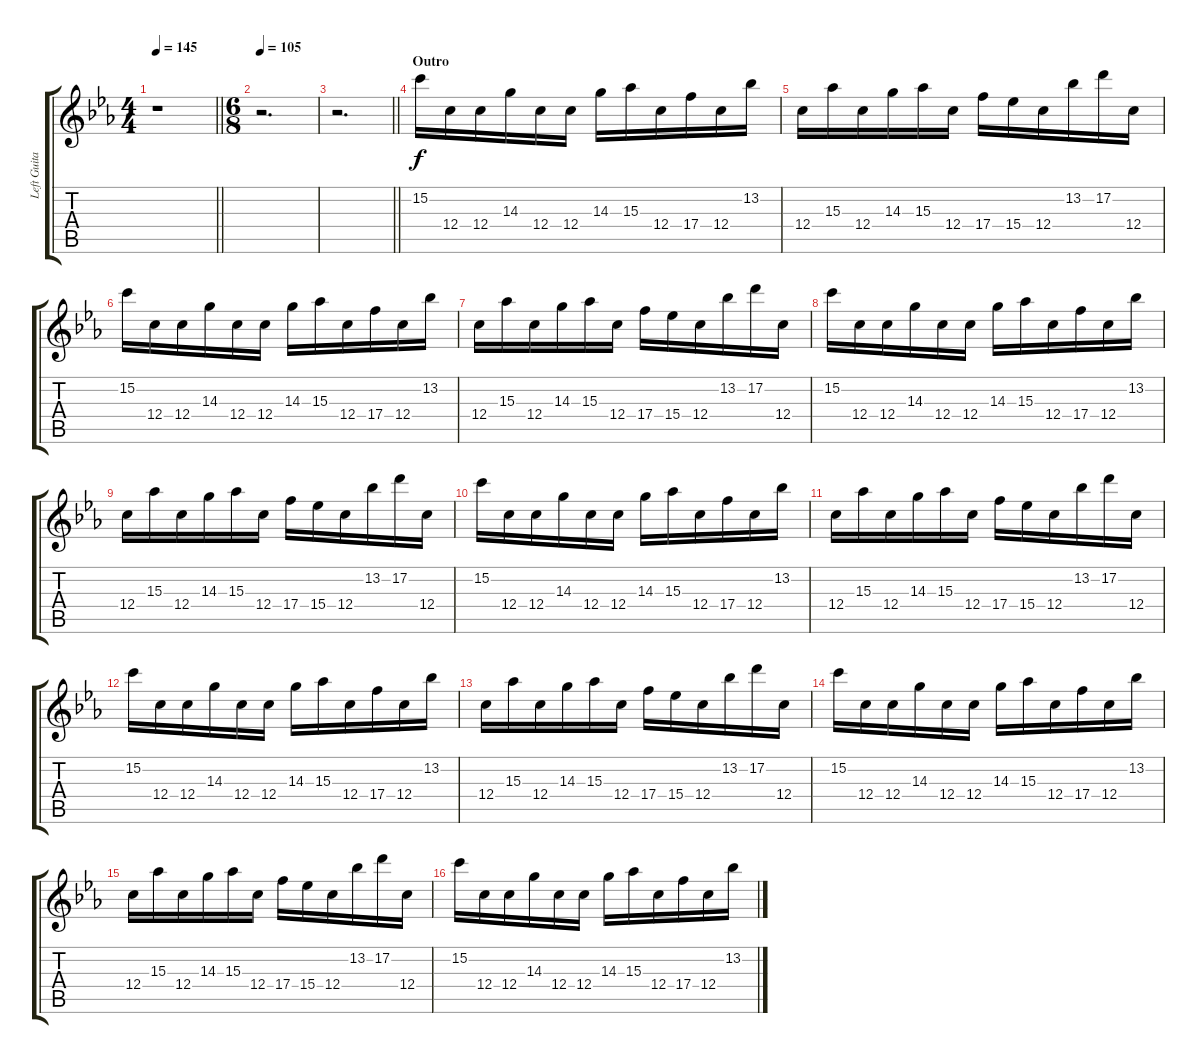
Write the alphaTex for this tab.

\track ("Left Guitar II" "Left Guita") {instrument distortionguitar}
\staff {score tabs}
\tuning (D4 A3 F3 C3 G2 C2) {hide}
\ts (4 4)
\tempo 145
\clef g2
\barLineRight lightlight
\ks eb
r.1{dy f} |
\ts (6 8)
\section ("" "")
\tempo 105
r.2{d} |
\barLineRight lightlight
r.2{d} |
\section ("" "Outro")
15.2.16 12.4.16 12.4.16 14.3.16 12.4.16 12.4.16 14.3.16 15.3.16 12.4.16 17.4.16 12.4.16 13.2.16 |
12.4.16 15.3.16 12.4.16 14.3.16 15.3.16 12.4.16 17.4.16 15.4.16 12.4.16 13.2.16 17.2.16 12.4.16 |
15.2.16 12.4.16 12.4.16 14.3.16 12.4.16 12.4.16 14.3.16 15.3.16 12.4.16 17.4.16 12.4.16 13.2.16 |
12.4.16 15.3.16 12.4.16 14.3.16 15.3.16 12.4.16 17.4.16 15.4.16 12.4.16 13.2.16 17.2.16 12.4.16 |
15.2.16 12.4.16 12.4.16 14.3.16 12.4.16 12.4.16 14.3.16 15.3.16 12.4.16 17.4.16 12.4.16 13.2.16 |
12.4.16 15.3.16 12.4.16 14.3.16 15.3.16 12.4.16 17.4.16 15.4.16 12.4.16 13.2.16 17.2.16 12.4.16 |
15.2.16 12.4.16 12.4.16 14.3.16 12.4.16 12.4.16 14.3.16 15.3.16 12.4.16 17.4.16 12.4.16 13.2.16 |
12.4.16 15.3.16 12.4.16 14.3.16 15.3.16 12.4.16 17.4.16 15.4.16 12.4.16 13.2.16 17.2.16 12.4.16 |
15.2.16 12.4.16 12.4.16 14.3.16 12.4.16 12.4.16 14.3.16 15.3.16 12.4.16 17.4.16 12.4.16 13.2.16 |
12.4.16 15.3.16 12.4.16 14.3.16 15.3.16 12.4.16 17.4.16 15.4.16 12.4.16 13.2.16 17.2.16 12.4.16 |
15.2.16{volume 6} 12.4.16 12.4.16 14.3.16 12.4.16 12.4.16 14.3.16 15.3.16 12.4.16 17.4.16 12.4.16 13.2.16 |
12.4.16 15.3.16 12.4.16 14.3.16 15.3.16 12.4.16 17.4.16 15.4.16 12.4.16 13.2.16 17.2.16 12.4.16 |
15.2.16 12.4.16 12.4.16 14.3.16 12.4.16 12.4.16 14.3.16 15.3.16 12.4.16 17.4.16 12.4.16 13.2.16
